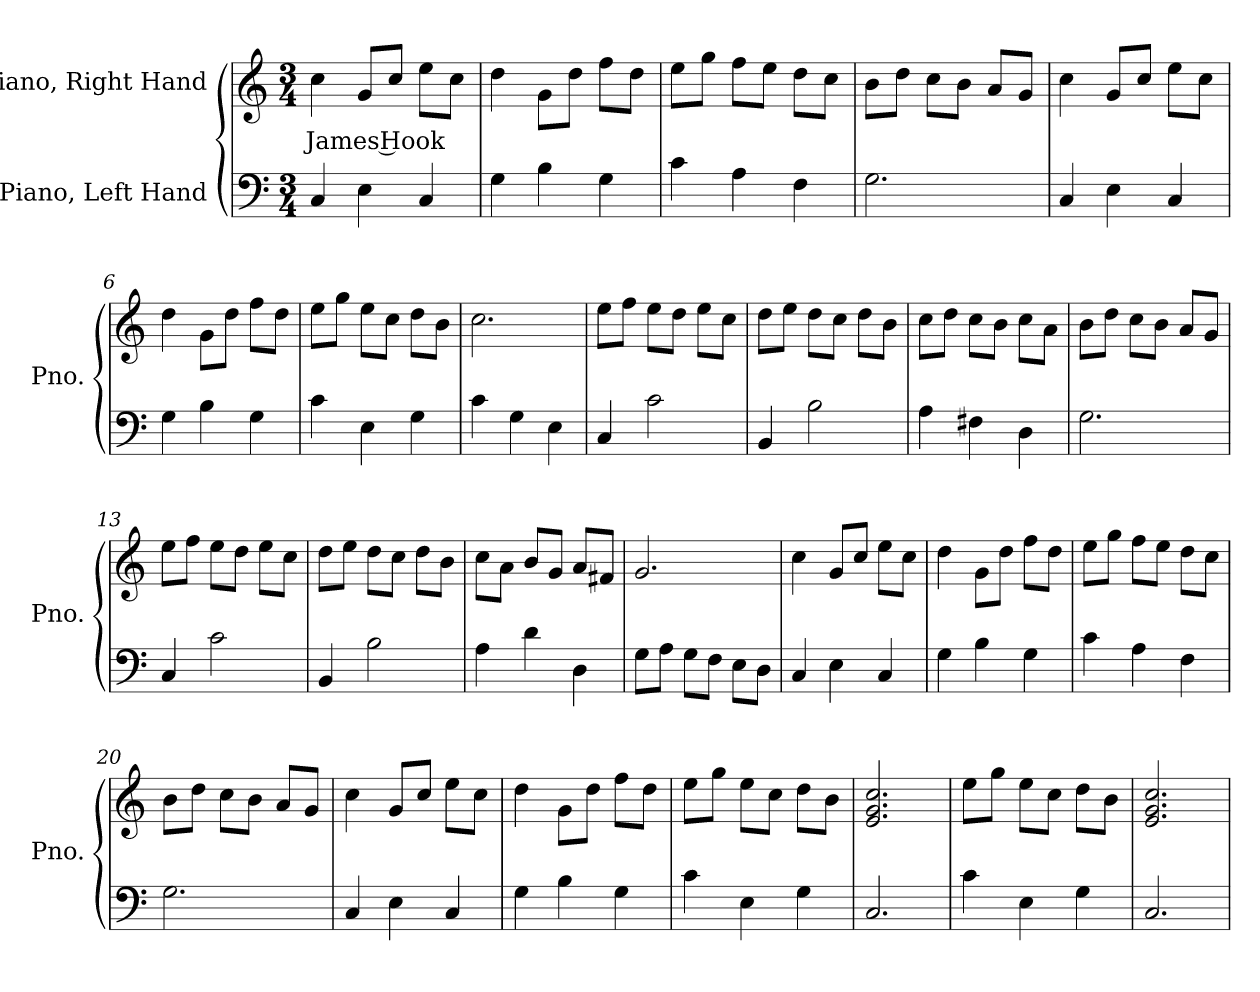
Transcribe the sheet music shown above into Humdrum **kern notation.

**kern	**kern	**text
*part2	*part1	*part1
*staff2	*staff1	*staff1
*I"Piano, Left Hand	*I"Piano, Right Hand	*
*I'Pno.	*I'Pno.	*
*clefF4	*clefG2	*
*k[]	*k[]	*
*M3/4	*M3/4	*
*MM100	*MM100	*
=1	=1	=1
!	!	!LO:LY:b
4C/	4cc\	James Hook
4E\	8g/L	.
.	8cc/J	.
4C/	8ee\L	.
.	8cc\J	.
=2	=2	=2
4G\	4dd\	.
4B\	8g\L	.
.	8dd\J	.
4G\	8ff\L	.
.	8dd\J	.
=3	=3	=3
4c\	8ee\L	.
.	8gg\J	.
4A\	8ff\L	.
.	8ee\J	.
4F\	8dd\L	.
.	8cc\J	.
=4	=4	=4
2.G\	8b\L	.
.	8dd\J	.
.	8cc\L	.
.	8b\J	.
.	8a/L	.
.	8g/J	.
=5	=5	=5
4C/	4cc\	.
4E\	8g/L	.
.	8cc/J	.
4C/	8ee\L	.
.	8cc\J	.
!!LO:LB:g=z
=6	=6	=6
4G\	4dd\	.
4B\	8g\L	.
.	8dd\J	.
4G\	8ff\L	.
.	8dd\J	.
=7	=7	=7
4c\	8ee\L	.
.	8gg\J	.
4E\	8ee\L	.
.	8cc\J	.
4G\	8dd\L	.
.	8b\J	.
=8	=8	=8
4c\	2.cc\	.
4G\	.	.
4E\	.	.
=9	=9	=9
4C/	8ee\L	.
.	8ff\J	.
2c\	8ee\L	.
.	8dd\J	.
.	8ee\L	.
.	8cc\J	.
=10	=10	=10
4BB/	8dd\L	.
.	8ee\J	.
2B\	8dd\L	.
.	8cc\J	.
.	8dd\L	.
.	8b\J	.
=11	=11	=11
4A\	8cc\L	.
.	8dd\J	.
4F#X\	8cc\L	.
.	8b\J	.
4D\	8cc\L	.
.	8a\J	.
=12	=12	=12
2.G\	8b\L	.
.	8dd\J	.
.	8cc\L	.
.	8b\J	.
.	8a/L	.
.	8g/J	.
!!LO:LB:g=z
=13	=13	=13
4C/	8ee\L	.
.	8ff\J	.
2c\	8ee\L	.
.	8dd\J	.
.	8ee\L	.
.	8cc\J	.
=14	=14	=14
4BB/	8dd\L	.
.	8ee\J	.
2B\	8dd\L	.
.	8cc\J	.
.	8dd\L	.
.	8b\J	.
=15	=15	=15
4A\	8cc\L	.
.	8a\J	.
4d\	8b/L	.
.	8g/J	.
4D\	8a/L	.
.	8f#X/J	.
=16	=16	=16
8G\L	2.g/	.
8A\J	.	.
8G\L	.	.
8F\J	.	.
8E\L	.	.
8D\J	.	.
=17	=17	=17
4C/	4cc\	.
4E\	8g/L	.
.	8cc/J	.
4C/	8ee\L	.
.	8cc\J	.
=18	=18	=18
4G\	4dd\	.
4B\	8g\L	.
.	8dd\J	.
4G\	8ff\L	.
.	8dd\J	.
!!LO:LB:g=z
=19	=19	=19
4c\	8ee\L	.
.	8gg\J	.
4A\	8ff\L	.
.	8ee\J	.
4F\	8dd\L	.
.	8cc\J	.
=20	=20	=20
2.G\	8b\L	.
.	8dd\J	.
.	8cc\L	.
.	8b\J	.
.	8a/L	.
.	8g/J	.
=21	=21	=21
4C/	4cc\	.
4E\	8g/L	.
.	8cc/J	.
4C/	8ee\L	.
.	8cc\J	.
=22	=22	=22
4G\	4dd\	.
4B\	8g\L	.
.	8dd\J	.
4G\	8ff\L	.
.	8dd\J	.
=23	=23	=23
4c\	8ee\L	.
.	8gg\J	.
4E\	8ee\L	.
.	8cc\J	.
4G\	8dd\L	.
.	8b\J	.
=24	=24	=24
2.C/	2.e/ 2.g/ 2.cc/	.
=25	=25	=25
4c\	8ee\L	.
.	8gg\J	.
4E\	8ee\L	.
.	8cc\J	.
4G\	8dd\L	.
.	8b\J	.
=26	=26	=26
2.C/	2.e/ 2.g/ 2.cc/	.
=	=	=
*-	*-	*-
